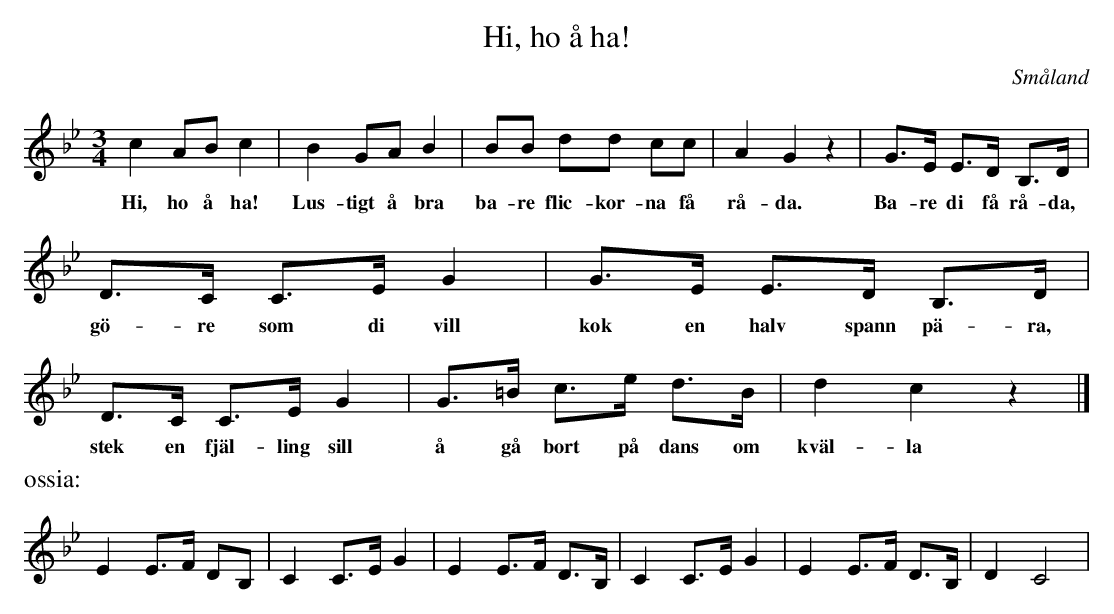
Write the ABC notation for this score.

X:1
T:Hi, ho å ha!
O:Småland
M:3/4
L:1/8
K:Gm
c2 AB c2 | B2 GA B2 | BB dd cc | A2 G2 z2 | G>E E>D B,>D |
w: Hi, ho å ha! Lus-tigt å bra ba-re flic-kor-na få rå-da. Ba-re di få rå-da,
D>C C>E G2 | G>E E>D B,>D | D>C C>E G2 | G>=B c>e d>B | d2 c2 z2 |]
w: gö-re som di vill kok en halv spann pä-ra, stek  en fjäl-ling sill å gå bort på dans om kväl-la
%%text ossia:
E2 E>F DB, | C2 C>E G2 | E2 E>F D>B, | C2 C>E G2 | E2 E>F D>B, | D2 C4 |
